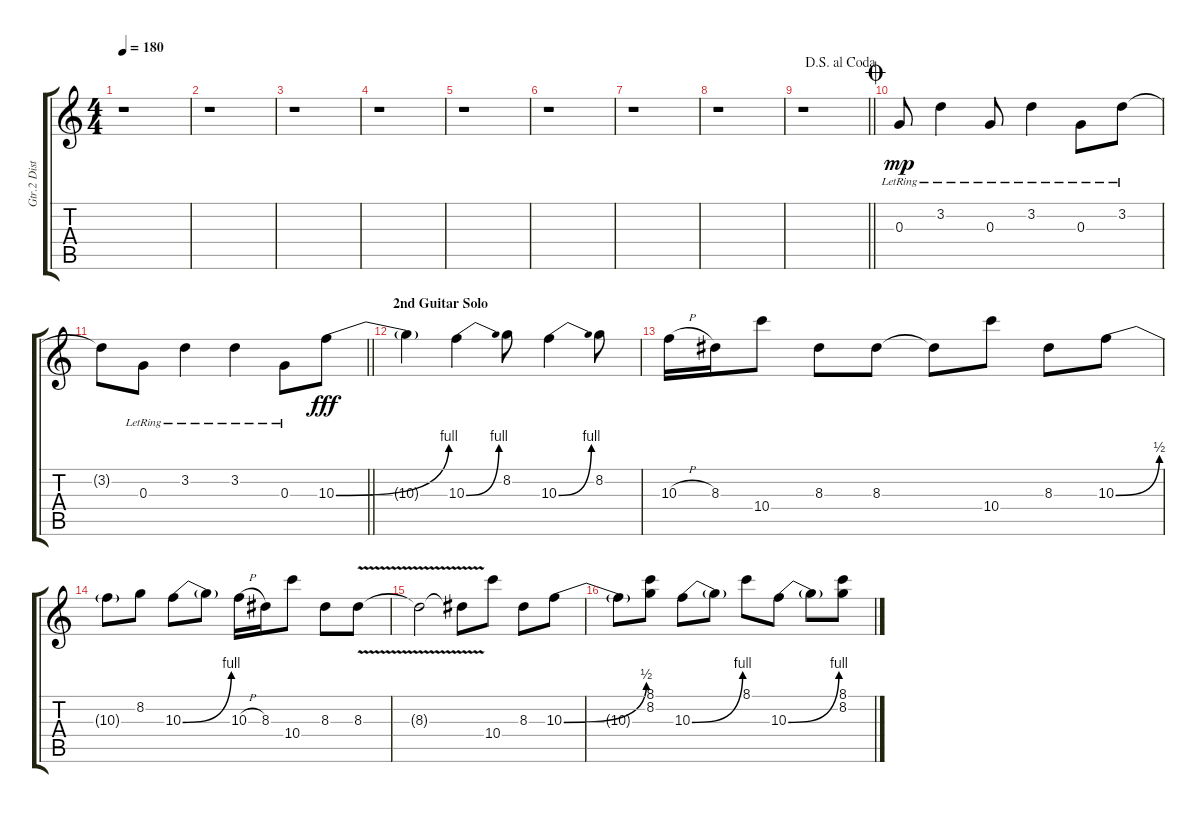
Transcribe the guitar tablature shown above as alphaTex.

\track ("Gtr.2 Distortion Gtr." "Gtr.2 Dist") {instrument distortionguitar}
\staff {score tabs}
\tuning (E4 B3 G3 D4 A3 E3) {hide}
\ts (4 4)
\tempo 180
\clef g2
\ks c
r.1{dy f} |
r.1 |
r.1 |
r.1 |
r.1 |
r.1 |
r.1 |
r.1 |
\jump dalsegnoalcoda
\barLineRight lightlight
r.1 |
\jump coda
0.3{lr}.8{dy mp} 3.2{lr}.4 0.3{lr}.8 3.2{lr}.4 0.3{lr}.8 3.2{lr}.8 |
\barLineRight lightlight
3.2{t}.8 0.3{lr}.8 3.2{lr}.4 3.2{lr}.4 0.3{lr}.8 10.3{be (bend 0 0 60 4)}.8{dy fff} |
\section ("" "2nd Guitar Solo")
10.3{t}.4 10.3{be (bend 0 0 60 4)}.4 8.2.8 10.3{be (bend 0 0 60 4)}.4 8.2.8 |
10.3{h}.16 8.3.16 10.4.8 8.3.8 8.3.8 8.3{t}.8 10.4.8 8.3.8 10.3{be (bend 0 0 60 2)}.8 |
10.3{t}.8 8.2.8 10.3{be (bend 0 0 60 4)}.8 10.3{t}.8 10.3{h}.16 8.3.16 10.4.8 8.3.8 8.3{v}.8 |
8.3{v t}.2 8.3{v t}.8 10.4.8 8.3.8 10.3{be (bend 0 0 60 2)}.8 |
10.3{t}.8 (8.1 8.2).8 10.3{be (bend 0 0 60 4)}.8 10.3{t}.8 8.1.8 10.3{be (bend 0 0 60 4)}.8 10.3{t}.8 (8.1 8.2).8
